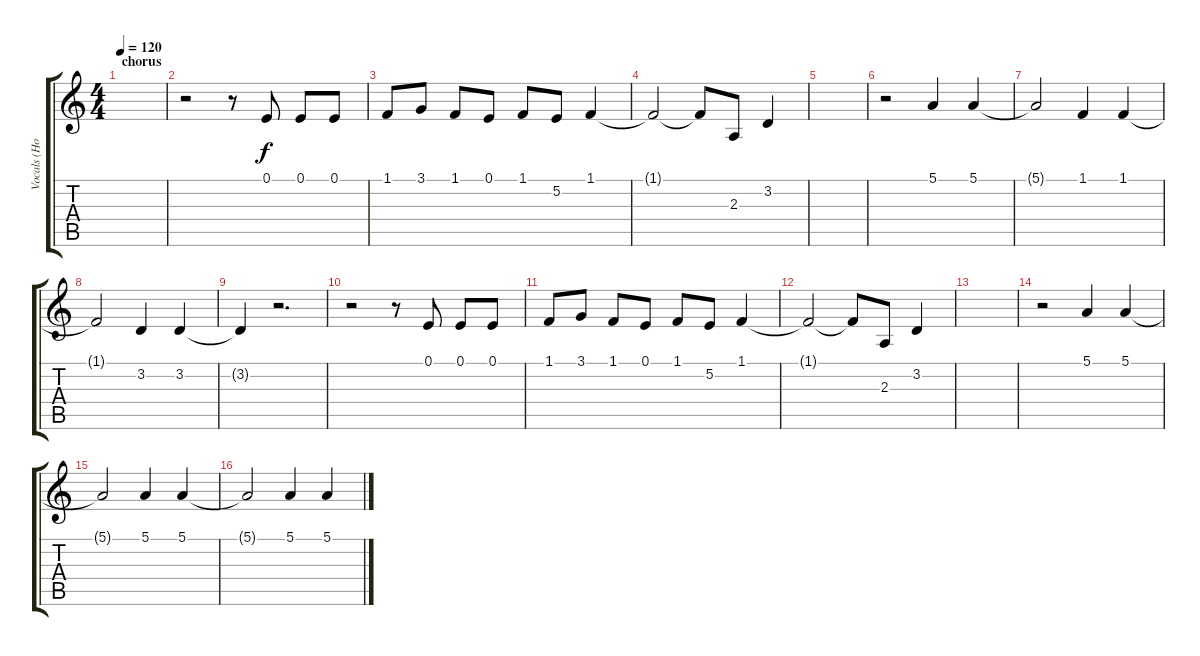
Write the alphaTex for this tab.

\track ("Vocals (Hogson)" "Vocals (Ho") {instrument lead6voice}
\staff {score tabs}
\tuning (E4 B3 G3 D3 A2 E2) {hide}
\ts (4 4)
\section ("" "chorus")
\tempo 120
\clef g2
\ks c
|
r.2 r.8 0.1.8 0.1.8 0.1.8 |
1.1.8 3.1.8 1.1.8 0.1.8 1.1.8 5.2.8 1.1.4 |
1.1{t}.2 1.1{t}.8 2.3.8 3.2.4 |
|
r.2 5.1.4 5.1.4 |
5.1{t}.2 1.1.4 1.1.4 |
1.1{t}.2 3.2.4 3.2.4 |
3.2{t}.4 r.2{d} |
r.2 r.8 0.1.8 0.1.8 0.1.8 |
1.1.8 3.1.8 1.1.8 0.1.8 1.1.8 5.2.8 1.1.4 |
1.1{t}.2 1.1{t}.8 2.3.8 3.2.4 |
|
r.2 5.1.4 5.1.4 |
5.1{t}.2 5.1.4 5.1.4 |
5.1{t}.2 5.1.4 5.1.4
